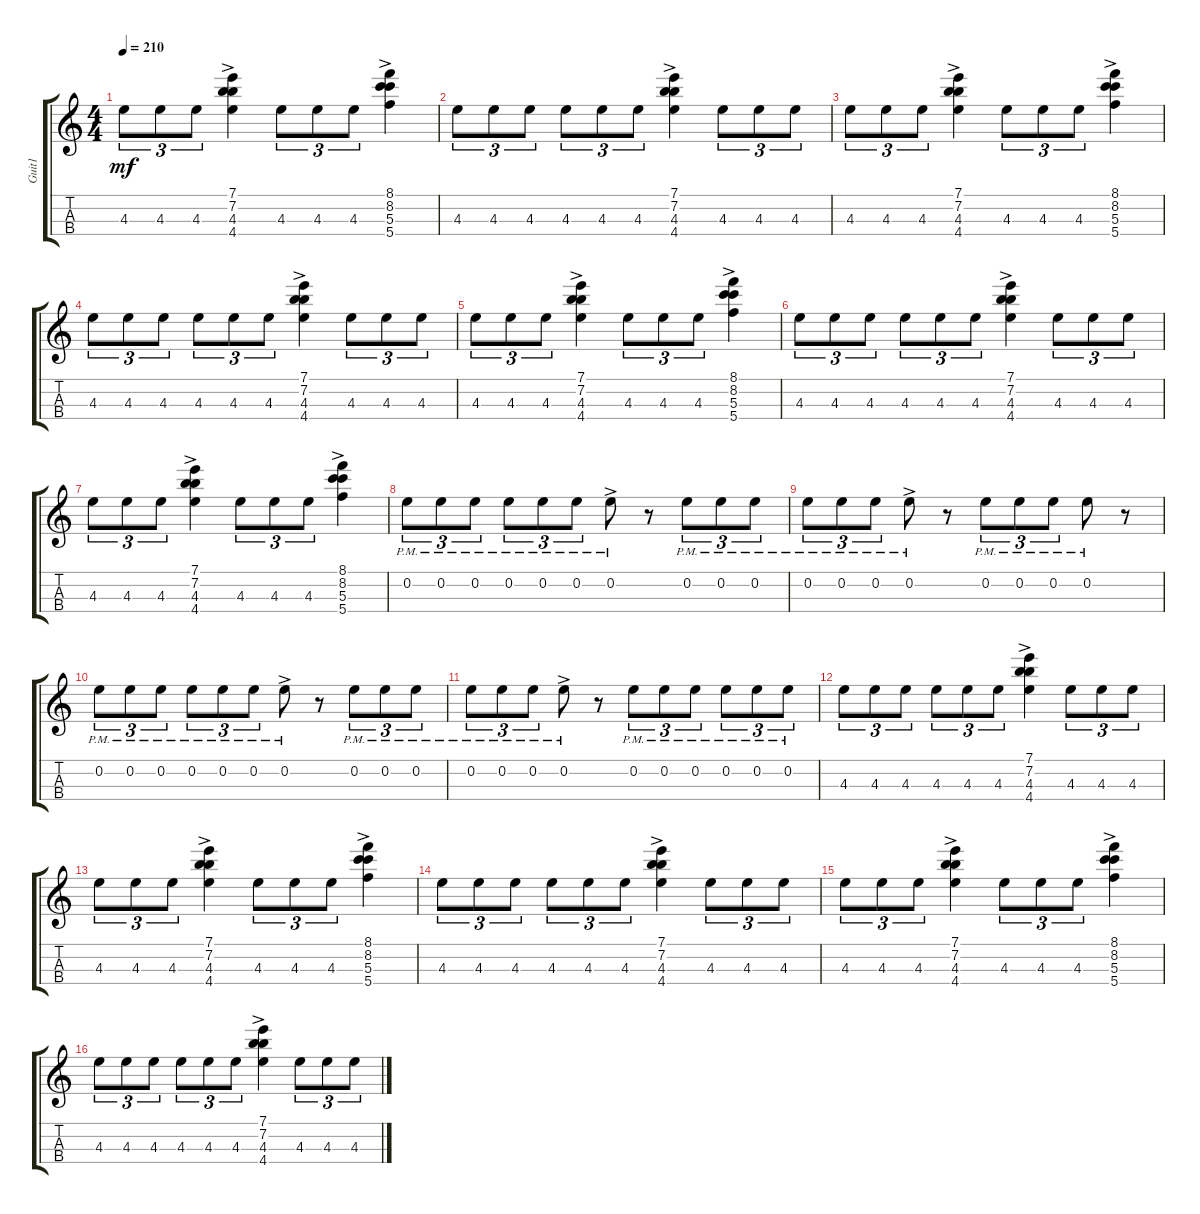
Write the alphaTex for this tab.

\track ("Guit1" "Guit1") {instrument acousticguitarnylon}
\staff {score tabs}
\tuning (A4 E4 C4 G4) {hide}
\ts (4 4)
\tempo 210
\clef g2
\ks c
4.3.8{tu (3 2) dy mf} 4.3.8{tu (3 2)} 4.3.8{tu (3 2)} (7.1{ac} 7.2{ac} 4.3 4.4).4 4.3.8{tu (3 2)} 4.3.8{tu (3 2)} 4.3.8{tu (3 2)} (8.1{ac} 8.2{ac} 5.3 5.4).4 |
4.3.8{tu (3 2)} 4.3.8{tu (3 2)} 4.3.8{tu (3 2)} 4.3.8{tu (3 2)} 4.3.8{tu (3 2)} 4.3.8{tu (3 2)} (7.1{ac} 7.2{ac} 4.3 4.4).4 4.3.8{tu (3 2)} 4.3.8{tu (3 2)} 4.3.8{tu (3 2)} |
4.3.8{tu (3 2)} 4.3.8{tu (3 2)} 4.3.8{tu (3 2)} (7.1{ac} 7.2{ac} 4.3 4.4).4 4.3.8{tu (3 2)} 4.3.8{tu (3 2)} 4.3.8{tu (3 2)} (8.1{ac} 8.2{ac} 5.3 5.4).4 |
4.3.8{tu (3 2)} 4.3.8{tu (3 2)} 4.3.8{tu (3 2)} 4.3.8{tu (3 2)} 4.3.8{tu (3 2)} 4.3.8{tu (3 2)} (7.1{ac} 7.2{ac} 4.3 4.4).4 4.3.8{tu (3 2)} 4.3.8{tu (3 2)} 4.3.8{tu (3 2)} |
4.3.8{tu (3 2)} 4.3.8{tu (3 2)} 4.3.8{tu (3 2)} (7.1{ac} 7.2{ac} 4.3 4.4).4 4.3.8{tu (3 2)} 4.3.8{tu (3 2)} 4.3.8{tu (3 2)} (8.1{ac} 8.2{ac} 5.3 5.4).4 |
4.3.8{tu (3 2)} 4.3.8{tu (3 2)} 4.3.8{tu (3 2)} 4.3.8{tu (3 2)} 4.3.8{tu (3 2)} 4.3.8{tu (3 2)} (7.1{ac} 7.2{ac} 4.3 4.4).4 4.3.8{tu (3 2)} 4.3.8{tu (3 2)} 4.3.8{tu (3 2)} |
4.3.8{tu (3 2)} 4.3.8{tu (3 2)} 4.3.8{tu (3 2)} (7.1{ac} 7.2{ac} 4.3 4.4).4 4.3.8{tu (3 2)} 4.3.8{tu (3 2)} 4.3.8{tu (3 2)} (8.1{ac} 8.2{ac} 5.3 5.4).4 |
0.2{pm}.8{tu (3 2)} 0.2{pm}.8{tu (3 2)} 0.2{pm}.8{tu (3 2)} 0.2{pm}.8{tu (3 2)} 0.2{pm}.8{tu (3 2)} 0.2{pm}.8{tu (3 2)} 0.2{ac pm}.8 r.8 0.2{pm}.8{tu (3 2)} 0.2{pm}.8{tu (3 2)} 0.2{pm}.8{tu (3 2)} |
0.2{pm}.8{tu (3 2)} 0.2{pm}.8{tu (3 2)} 0.2{pm}.8{tu (3 2)} 0.2{ac pm}.8 r.8 0.2{pm}.8{tu (3 2)} 0.2{pm}.8{tu (3 2)} 0.2{pm}.8{tu (3 2)} 0.2{pm}.8 r.8 |
0.2{pm}.8{tu (3 2)} 0.2{pm}.8{tu (3 2)} 0.2{pm}.8{tu (3 2)} 0.2{pm}.8{tu (3 2)} 0.2{pm}.8{tu (3 2)} 0.2{pm}.8{tu (3 2)} 0.2{ac pm}.8 r.8 0.2{pm}.8{tu (3 2)} 0.2{pm}.8{tu (3 2)} 0.2{pm}.8{tu (3 2)} |
0.2{pm}.8{tu (3 2)} 0.2{pm}.8{tu (3 2)} 0.2{pm}.8{tu (3 2)} 0.2{ac pm}.8 r.8 0.2{pm}.8{tu (3 2)} 0.2{pm}.8{tu (3 2)} 0.2{pm}.8{tu (3 2)} 0.2{pm}.8{tu (3 2)} 0.2{pm}.8{tu (3 2)} 0.2{pm}.8{tu (3 2)} |
4.3.8{tu (3 2)} 4.3.8{tu (3 2)} 4.3.8{tu (3 2)} 4.3.8{tu (3 2)} 4.3.8{tu (3 2)} 4.3.8{tu (3 2)} (7.1{ac} 7.2{ac} 4.3 4.4).4 4.3.8{tu (3 2)} 4.3.8{tu (3 2)} 4.3.8{tu (3 2)} |
4.3.8{tu (3 2)} 4.3.8{tu (3 2)} 4.3.8{tu (3 2)} (7.1{ac} 7.2{ac} 4.3 4.4).4 4.3.8{tu (3 2)} 4.3.8{tu (3 2)} 4.3.8{tu (3 2)} (8.1{ac} 8.2{ac} 5.3 5.4).4 |
4.3.8{tu (3 2)} 4.3.8{tu (3 2)} 4.3.8{tu (3 2)} 4.3.8{tu (3 2)} 4.3.8{tu (3 2)} 4.3.8{tu (3 2)} (7.1{ac} 7.2{ac} 4.3 4.4).4 4.3.8{tu (3 2)} 4.3.8{tu (3 2)} 4.3.8{tu (3 2)} |
4.3.8{tu (3 2)} 4.3.8{tu (3 2)} 4.3.8{tu (3 2)} (7.1{ac} 7.2{ac} 4.3 4.4).4 4.3.8{tu (3 2)} 4.3.8{tu (3 2)} 4.3.8{tu (3 2)} (8.1{ac} 8.2{ac} 5.3 5.4).4 |
4.3.8{tu (3 2)} 4.3.8{tu (3 2)} 4.3.8{tu (3 2)} 4.3.8{tu (3 2)} 4.3.8{tu (3 2)} 4.3.8{tu (3 2)} (7.1{ac} 7.2{ac} 4.3 4.4).4 4.3.8{tu (3 2)} 4.3.8{tu (3 2)} 4.3.8{tu (3 2)}
